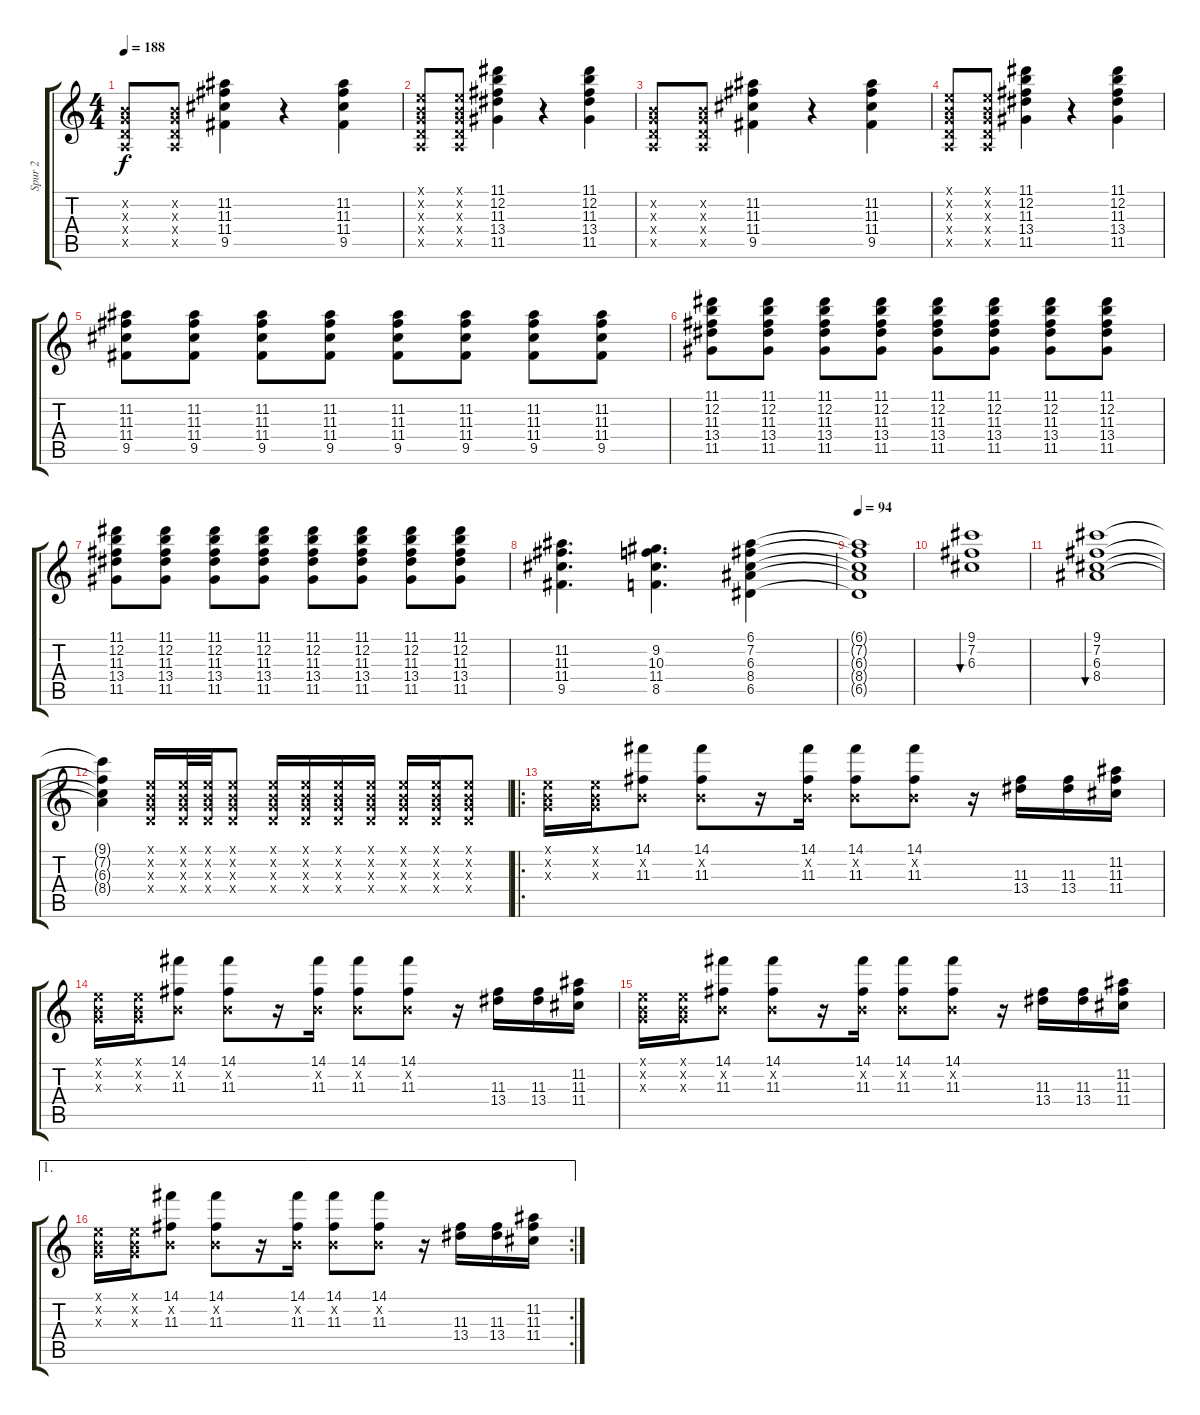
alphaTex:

\track ("Spur 2" "Spur 2") {instrument electricguitarclean}
\staff {score tabs}
\tuning (E4 B3 G3 D3 A2 E2) {hide}
\ts (4 4)
\tempo 188
\clef g2
\ks c
(0.2{x} 0.3{x} 0.4{x} 0.5{x}).8{dy f} (0.2{x} 0.3{x} 0.4{x} 0.5{x}).8 (11.2 11.3 11.4 9.5).4 r.4 (11.2 11.3 11.4 9.5).4 |
(0.1{x} 0.2{x} 0.3{x} 0.4{x} 0.5{x}).8 (0.1{x} 0.2{x} 0.3{x} 0.4{x} 0.5{x}).8 (11.1 12.2 11.3 13.4 11.5).4 r.4 (11.1 12.2 11.3 13.4 11.5).4 |
(0.2{x} 0.3{x} 0.4{x} 0.5{x}).8 (0.2{x} 0.3{x} 0.4{x} 0.5{x}).8 (11.2 11.3 11.4 9.5).4 r.4 (11.2 11.3 11.4 9.5).4 |
(0.1{x} 0.2{x} 0.3{x} 0.4{x} 0.5{x}).8 (0.1{x} 0.2{x} 0.3{x} 0.4{x} 0.5{x}).8 (11.1 12.2 11.3 13.4 11.5).4 r.4 (11.1 12.2 11.3 13.4 11.5).4 |
(11.2 11.3 11.4 9.5).8 (11.2 11.3 11.4 9.5).8 (11.2 11.3 11.4 9.5).8 (11.2 11.3 11.4 9.5).8 (11.2 11.3 11.4 9.5).8 (11.2 11.3 11.4 9.5).8 (11.2 11.3 11.4 9.5).8 (11.2 11.3 11.4 9.5).8 |
(11.1 12.2 11.3 13.4 11.5).8 (11.1 12.2 11.3 13.4 11.5).8 (11.1 12.2 11.3 13.4 11.5).8 (11.1 12.2 11.3 13.4 11.5).8 (11.1 12.2 11.3 13.4 11.5).8 (11.1 12.2 11.3 13.4 11.5).8 (11.1 12.2 11.3 13.4 11.5).8 (11.1 12.2 11.3 13.4 11.5).8 |
(11.1 12.2 11.3 13.4 11.5).8{balance 16} (11.1 12.2 11.3 13.4 11.5).8 (11.1 12.2 11.3 13.4 11.5).8 (11.1 12.2 11.3 13.4 11.5).8 (11.1 12.2 11.3 13.4 11.5).8 (11.1 12.2 11.3 13.4 11.5).8 (11.1 12.2 11.3 13.4 11.5).8 (11.1 12.2 11.3 13.4 11.5).8 |
(11.2 11.3 11.4 9.5).4{d} (9.2 10.3 11.4 8.5).4{d} (6.1 7.2 6.3 8.4 6.5).4 |
\tempo 94
(6.1{t} 7.2{t} 6.3{t} 8.4{t} 6.5{t}).1 |
(9.1 7.2 6.3).1{bu 480} |
(9.1 7.2 6.3 8.4).1{bu 480} |
(9.1{t} 7.2{t} 6.3{t} 8.4{t}).4 (0.1{x} 0.2{x} 0.3{x} 0.4{x}).16 (0.1{x} 0.2{x} 0.3{x} 0.4{x}).32 (0.1{x} 0.2{x} 0.3{x} 0.4{x}).32 (0.1{x} 0.2{x} 0.3{x} 0.4{x}).8 (0.1{x} 0.2{x} 0.3{x} 0.4{x}).16 (0.1{x} 0.2{x} 0.3{x} 0.4{x}).16 (0.1{x} 0.2{x} 0.3{x} 0.4{x}).16 (0.1{x} 0.2{x} 0.3{x} 0.4{x}).16 (0.1{x} 0.2{x} 0.3{x} 0.4{x}).16 (0.1{x} 0.2{x} 0.3{x} 0.4{x}).16 (0.1{x} 0.2{x} 0.3{x} 0.4{x}).8 |
\ro
(0.1{x} 0.2{x} 0.3{x}).16 (0.1{x} 0.2{x} 0.3{x}).16 (14.1 0.2{x} 11.3).8 (14.1 0.2{x} 11.3).8 r.16 (14.1 0.2{x} 11.3).16 (14.1 0.2{x} 11.3).8 (14.1 0.2{x} 11.3).8 r.16 (11.3 13.4).16 (11.3 13.4).16 (11.2 11.3 11.4).16 |
(0.1{x} 0.2{x} 0.3{x}).16 (0.1{x} 0.2{x} 0.3{x}).16 (14.1 0.2{x} 11.3).8 (14.1 0.2{x} 11.3).8 r.16 (14.1 0.2{x} 11.3).16 (14.1 0.2{x} 11.3).8 (14.1 0.2{x} 11.3).8 r.16 (11.3 13.4).16 (11.3 13.4).16 (11.2 11.3 11.4).16 |
(0.1{x} 0.2{x} 0.3{x}).16 (0.1{x} 0.2{x} 0.3{x}).16 (14.1 0.2{x} 11.3).8 (14.1 0.2{x} 11.3).8 r.16 (14.1 0.2{x} 11.3).16 (14.1 0.2{x} 11.3).8 (14.1 0.2{x} 11.3).8 r.16 (11.3 13.4).16 (11.3 13.4).16 (11.2 11.3 11.4).16 |
\ae 1
\rc 2
(0.1{x} 0.2{x} 0.3{x}).16 (0.1{x} 0.2{x} 0.3{x}).16 (14.1 0.2{x} 11.3).8 (14.1 0.2{x} 11.3).8 r.16 (14.1 0.2{x} 11.3).16 (14.1 0.2{x} 11.3).8 (14.1 0.2{x} 11.3).8 r.16 (11.3 13.4).16 (11.3 13.4).16 (11.2 11.3 11.4).16
